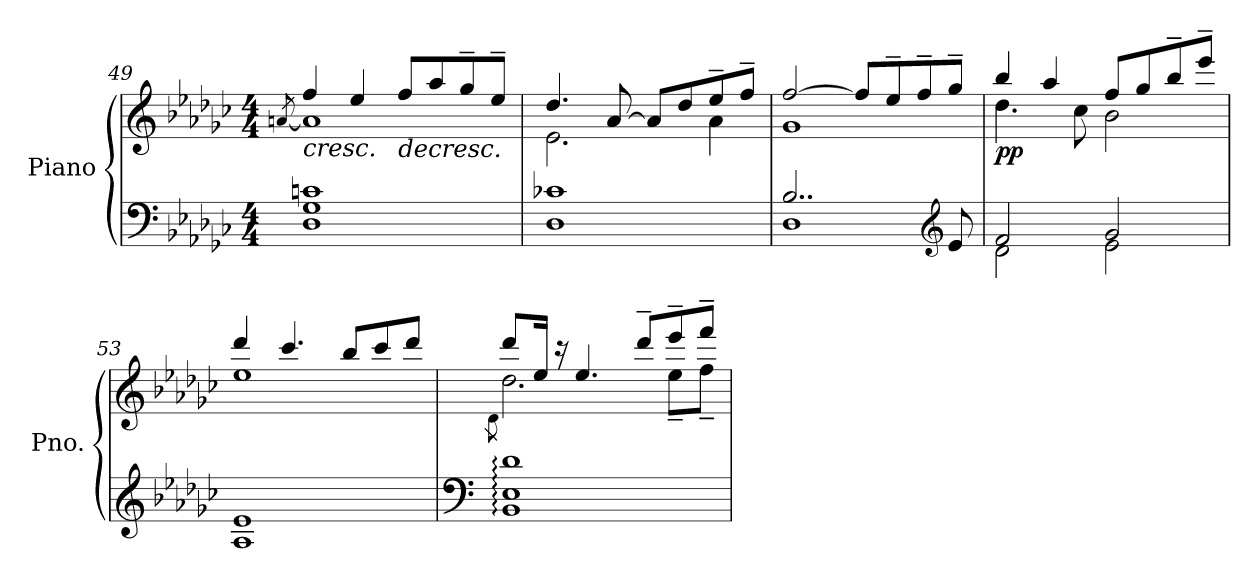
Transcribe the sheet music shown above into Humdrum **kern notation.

**kern	**kern	**dynam
*part1	*part1	*part1
*staff2	*staff1	*staff1/2
*I"Piano	*	*
*I'Pno.	*	*
!!LO:LB:g=z
*clefF4	*clefG2	*
*k[b-e-a-d-g-c-]	*k[b-e-a-d-g-c-]	*
*M4/4	*M4/4	*
=49	=49	=49
*	*^	*
.	.	[8qan/	.
!	!	!	!LO:HP:b
1D- 1G- 1cn	4ff/	1a]	<
.	4ee-/	.	.
!	!	!	!LO:HP:b
.	8ff/L	.	>
.	8aa-/	.	.
.	8gg-~/	.	.
.	8ee-~/J	.	.
*	*v	*v	*
.	.	[
=50	=50	=50
*	*^	*
1D- 1c-X	4.dd-/	2.e-\	.
!	!	!	!LO:DY:b
!	!	!	!LO:DY:n=1:b
.	[8a-/	.	pp other-dynamics
.	8a-/L]	.	.
.	8dd-/	.	.
.	8ee-~/	4a-\	.
.	8ff~/J	.	.
=51	=51	=51	=51
*^	*	*	*
2..B-/	1D-	[2ff/	1g-	.
.	.	8ff/L]	.	.
.	.	8ee-~/	.	.
.	.	8ff~/	.	.
*clefG2	*	*	*	*
8e-/	.	8gg-~/J	.	.
=52	=52	=52	=52	=52
!	!	!	!	!LO:DY:b
2f/	2d-\	4bb-/	4.dd-\	pp
.	.	4aa-/	.	.
.	.	.	8cc-\	.
2g-/	2e-\	8ff/L	2b-\	.
.	.	8gg-/	.	.
.	.	8bb-~/	.	.
.	.	8eee-~/J	.	.
*v	*v	*	*	*
=53	=53	=53	=53
1A- 1e-	4ddd-/	1ee-	.
.	4.ccc-/	.	.
.	8bb-/L	.	.
.	8ccc-/	.	.
.	8ddd-/J	.	.
!!LO:LB:g=z	!!
=54	=54	=54	=54
*clefF4	*	*	*
.	.	8qd-\	.
1BB-: 1E-: 1d-:	8ddd-/L	2.dd-\	.
.	16ee-/Jk	.	.
.	16r	.	.
.	4.ee-/	.	]
.	8ddd-~/L	.	.
.	8eee-~/	8ee-~\L	.
.	8fff~/J	8ff~\J	.
*	*v	*v	*
=	=	=
*-	*-	*-
